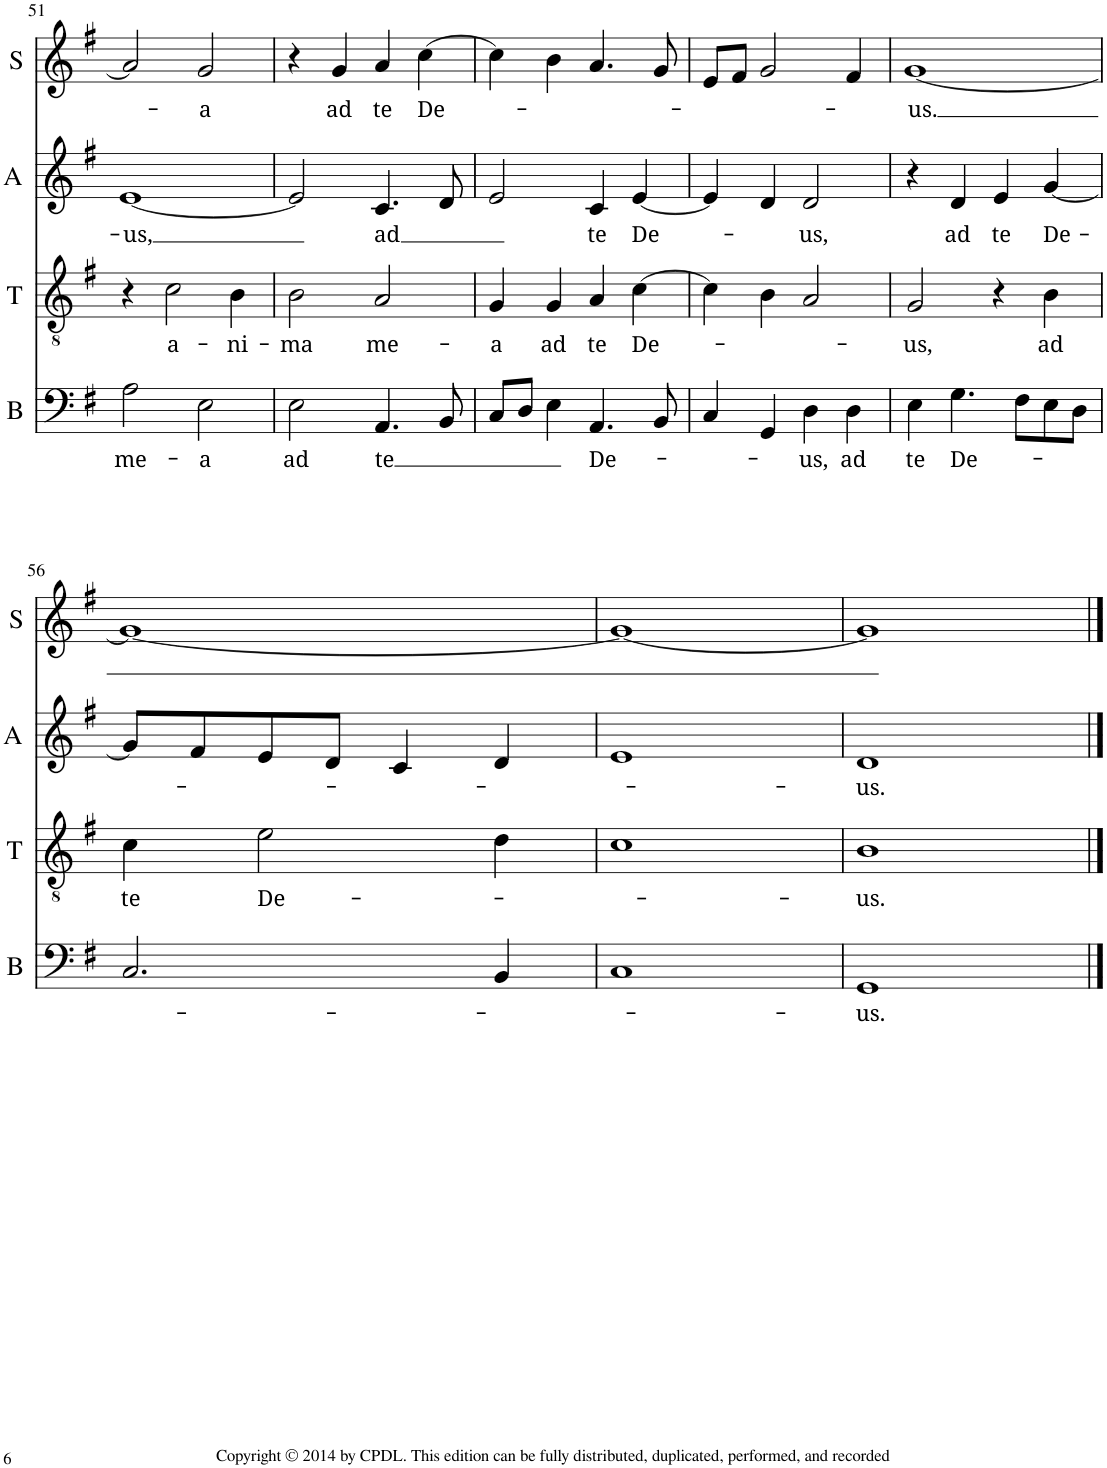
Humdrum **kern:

**kern	**text	**kern	**text	**kern	**text	**kern	**text
*part4	*part4	*part3	*part3	*part2	*part2	*part1	*part1
*staff4	*staff4	*staff3	*staff3	*staff2	*staff2	*staff1	*staff1
*I"Bass	*	*I"Tenor	*	*I"Alto	*	*I"Soprano	*
*I'B	*	*I'T	*	*I'A	*	*I'S	*
!!LO:PB:g=z
*clefF4	*	*clefGv2	*	*clefG2	*	*clefG2	*
*k[f#]	*	*k[f#]	*	*k[f#]	*	*k[f#]	*
*M4/4	*	*M4/4	*	*M4/4	*	*M4/4	*
*met(c)	*	*met(c)	*	*met(c)	*	*met(c)	*
=51	=51	=51	=51	=51	=51	=51	=51
!	!LO:LY:b	!	!	!	!LO:LY:b	!	!
2A\	me-	4r	.	[<1e	-us,	2a/]	.
!	!	!	!LO:LY:b	!	!	!	!
.	.	2c\	a-	.	.	.	.
!	!LO:LY:b	!	!	!	!	!	!LO:LY:b
2E\	-a	.	.	.	.	2g/	-a
!	!	!	!LO:LY:b	!	!	!	!
.	.	4B\	-ni-	.	.	.	.
=52	=52	=52	=52	=52	=52	=52	=52
!	!LO:LY:b	!	!LO:LY:b	!	!	!	!
2E\	ad	2B\	-ma	2e/]	.	4r	.
!	!	!	!	!	!	!	!LO:LY:b
.	.	.	.	.	.	4g/	ad
!	!LO:LY:b	!	!LO:LY:b	!	!LO:LY:b	!	!LO:LY:b
4.AA/	te	2A/	me-	4.c/	ad	4a/	te
!	!	!	!	!	!	!	!LO:LY:b
.	.	.	.	.	.	[>4cc\	De-
8BB/	.	.	.	8d/	.	.	.
=53	=53	=53	=53	=53	=53	=53	=53
!	!	!	!LO:LY:b	!	!	!	!
8C/L	.	4G/	-a	2e/	.	4cc\]	.
8D/J	.	.	.	.	.	.	.
!	!	!	!LO:LY:b	!	!	!	!
4E\	.	4G/	ad	.	.	4b\	.
!	!LO:LY:b	!	!LO:LY:b	!	!LO:LY:b	!	!
4.AA/	De-	4A/	te	4c/	te	4.a/	.
!	!	!	!LO:LY:b	!	!LO:LY:b	!	!
.	.	[>4c\	De-	[<4e/	De-	.	.
8BB/	.	.	.	.	.	8g/	.
=54	=54	=54	=54	=54	=54	=54	=54
4C/	.	4c\]	.	4e/]	.	8e/L	.
.	.	.	.	.	.	8f#/J	.
4GG/	.	4B\	.	4d/	.	2g/	.
!	!LO:LY:b	!	!	!	!LO:LY:b	!	!
4D\	-us,	2A/	.	2d/	-us,	.	.
!	!LO:LY:b	!	!	!	!	!	!
4D\	ad	.	.	.	.	4f#/	.
=55	=55	=55	=55	=55	=55	=55	=55
!	!LO:LY:b	!	!LO:LY:b	!	!	!	!LO:LY:b
4E\	te	2G/	-us,	4r	.	[<1g	us.
!	!LO:LY:b	!	!	!	!LO:LY:b	!	!
4.G\	De-	.	.	4d/	ad	.	.
!	!	!	!	!	!LO:LY:b	!	!
.	.	4r	.	4e/	te	.	.
8F#\L	.	.	.	.	.	.	.
!	!	!	!LO:LY:b	!	!LO:LY:b	!	!
8E\	.	4B\	ad	[<4g/	De-	.	.
8D\J	.	.	.	.	.	.	.
!!LO:LB:g=z
=56	=56	=56	=56	=56	=56	=56	=56
!	!	!	!LO:LY:b	!	!	!	!
2.C/	.	4c\	te	8g/L]	.	1g_	.
.	.	.	.	8f#/	.	.	.
!	!	!	!LO:LY:b	!	!	!	!
.	.	2e\	De-	8e/	.	.	.
.	.	.	.	8d/J	.	.	.
.	.	.	.	4c/	.	.	.
4BB/	.	4d\	.	4d/	.	.	.
=57	=57	=57	=57	=57	=57	=57	=57
1C	.	1c	.	1e	.	1g_	.
=58	=58	=58	=58	=58	=58	=58	=58
!	!LO:LY:b	!	!LO:LY:b	!	!LO:LY:b	!	!
1GG	-us.	1B	-us.	1d	-us.	1g]	.
==	==	==	==	==	==	==	==
*-	*-	*-	*-	*-	*-	*-	*-
